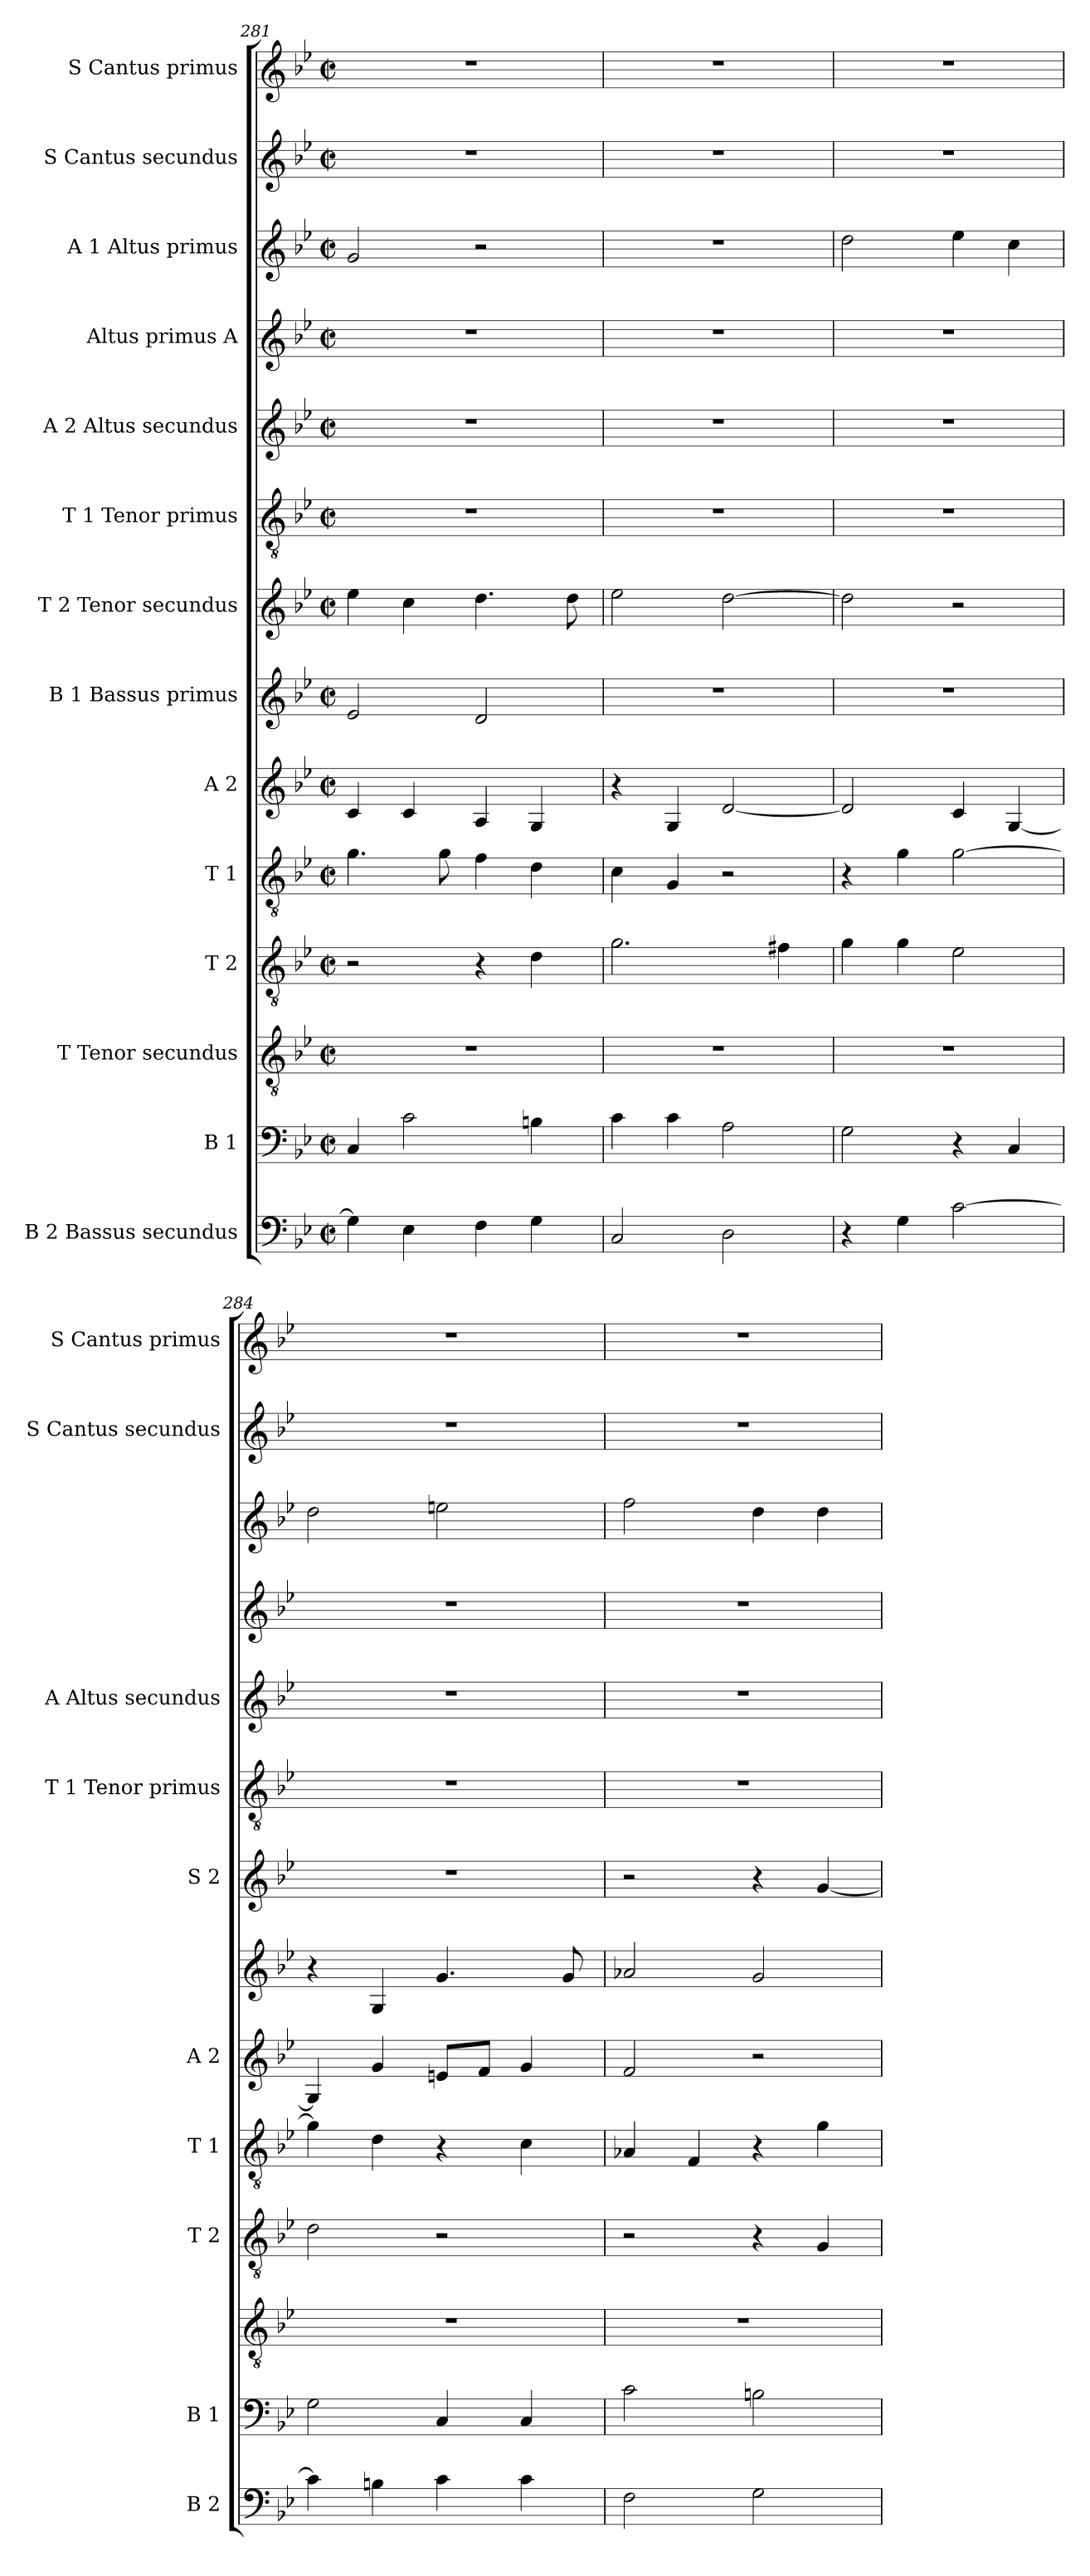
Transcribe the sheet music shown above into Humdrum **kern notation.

**kern	**kern	**kern	**kern	**kern	**kern	**kern	**kern	**kern	**kern	**kern	**kern	**kern	**kern
*part14	*part13	*part12	*part11	*part10	*part9	*part8	*part7	*part6	*part5	*part4	*part3	*part2	*part1
*staff14	*staff13	*staff12	*staff11	*staff10	*staff9	*staff8	*staff7	*staff6	*staff5	*staff4	*staff3	*staff2	*staff1
*I"B 2 Bassus secundus	*I"B 1	*I"T Tenor secundus	*I"T 2	*I"T 1	*I"A 2	*I"B 1 Bassus primus	*I"T 2 Tenor secundus	*I"T 1 Tenor primus	*I"A 2 Altus secundus	*I"Altus primus A	*I"A 1 Altus primus	*I"S Cantus secundus	*I"S Cantus primus
*I'B 2	*I'B 1	*	*I'T 2	*I'T 1	*I'A 2	*	*I'S 2	*I'T 1 Tenor primus	*I'A Altus secundus	*	*	*I'S Cantus secundus	*I'S Cantus primus
*clefF4	*clefF4	*clefGv2	*clefGv2	*clefGv2	*clefG2	*clefG2	*clefG2	*clefGv2	*clefG2	*clefG2	*clefG2	*clefG2	*clefG2
*k[b-e-]	*k[b-e-]	*k[b-e-]	*k[b-e-]	*k[b-e-]	*k[b-e-]	*k[b-e-]	*k[b-e-]	*k[b-e-]	*k[b-e-]	*k[b-e-]	*k[b-e-]	*k[b-e-]	*k[b-e-]
*B-:	*B-:	*B-:	*B-:	*B-:	*B-:	*B-:	*B-:	*B-:	*B-:	*B-:	*B-:	*B-:	*B-:
*M2/2	*M2/2	*M2/2	*M2/2	*M2/2	*M2/2	*M2/2	*M2/2	*M2/2	*M2/2	*M2/2	*M2/2	*M2/2	*M2/2
*met(c|)	*met(c|)	*met(c|)	*met(c|)	*met(c|)	*met(c|)	*met(c|)	*met(c|)	*met(c|)	*met(c|)	*met(c|)	*met(c|)	*met(c|)	*met(c|)
=281	=281	=281	=281	=281	=281	=281	=281	=281	=281	=281	=281	=281	=281
4G\]	4C/	1r	2r	4.g\	4c/	2e-/	4ee-\	1r	1r	1r	2g/	1r	1r
4E-\	2c\	.	.	.	4c/	.	4cc\	.	.	.	.	.	.
.	.	.	.	8g\	.	.	.	.	.	.	.	.	.
4F\	.	.	4r	4f\	4A/	2d/	4.dd\	.	.	.	2r	.	.
4G\	4Bn\	.	4d\	4d\	4G/	.	.	.	.	.	.	.	.
.	.	.	.	.	.	.	8dd\	.	.	.	.	.	.
=282	=282	=282	=282	=282	=282	=282	=282	=282	=282	=282	=282	=282	=282
2C/	4c\	1r	2.g\	4c\	4r	1r	2ee-\	1r	1r	1r	1r	1r	1r
.	4c\	.	.	4G/	4G/	.	.	.	.	.	.	.	.
2D\	2A\	.	.	2r	[<2d/	.	[>2dd\	.	.	.	.	.	.
.	.	.	4f#X\	.	.	.	.	.	.	.	.	.	.
=283	=283	=283	=283	=283	=283	=283	=283	=283	=283	=283	=283	=283	=283
4r	2G\	1r	4g\	4r	2d/]	1r	2dd\]	1r	1r	1r	2dd\	1r	1r
4G\	.	.	4g\	4g\	.	.	.	.	.	.	.	.	.
[>2c\	4r	.	2e-\	[>2g\	4c/	.	2r	.	.	.	4ee-\	.	.
.	4C/	.	.	.	[<4G/	.	.	.	.	.	4cc\	.	.
=284	=284	=284	=284	=284	=284	=284	=284	=284	=284	=284	=284	=284	=284
4c\]	2G\	1r	2d\	4g\]	4G/]	4r	1r	1r	1r	1r	2dd\	1r	1r
4Bn\	.	.	.	4d\	4g/	4G/	.	.	.	.	.	.	.
4c\	4C/	.	2r	4r	8en/L	4.g/	.	.	.	.	2een\	.	.
.	.	.	.	.	8f/J	.	.	.	.	.	.	.	.
4c\	4C/	.	.	4c\	4g/	.	.	.	.	.	.	.	.
.	.	.	.	.	.	8g/	.	.	.	.	.	.	.
!!LO:PB:g=z
=285	=285	=285	=285	=285	=285	=285	=285	=285	=285	=285	=285	=285	=285
2F\	2c\	1r	2r	4A-X/	2f/	2a-X/	2r	1r	1r	1r	2ff\	1r	1r
.	.	.	.	4F/	.	.	.	.	.	.	.	.	.
2G\	2Bn\	.	4r	4r	2r	2g/	4r	.	.	.	4dd\	.	.
.	.	.	4G/	4g\	.	.	[<4g/	.	.	.	4dd\	.	.
=	=	=	=	=	=	=	=	=	=	=	=	=	=
*-	*-	*-	*-	*-	*-	*-	*-	*-	*-	*-	*-	*-	*-
